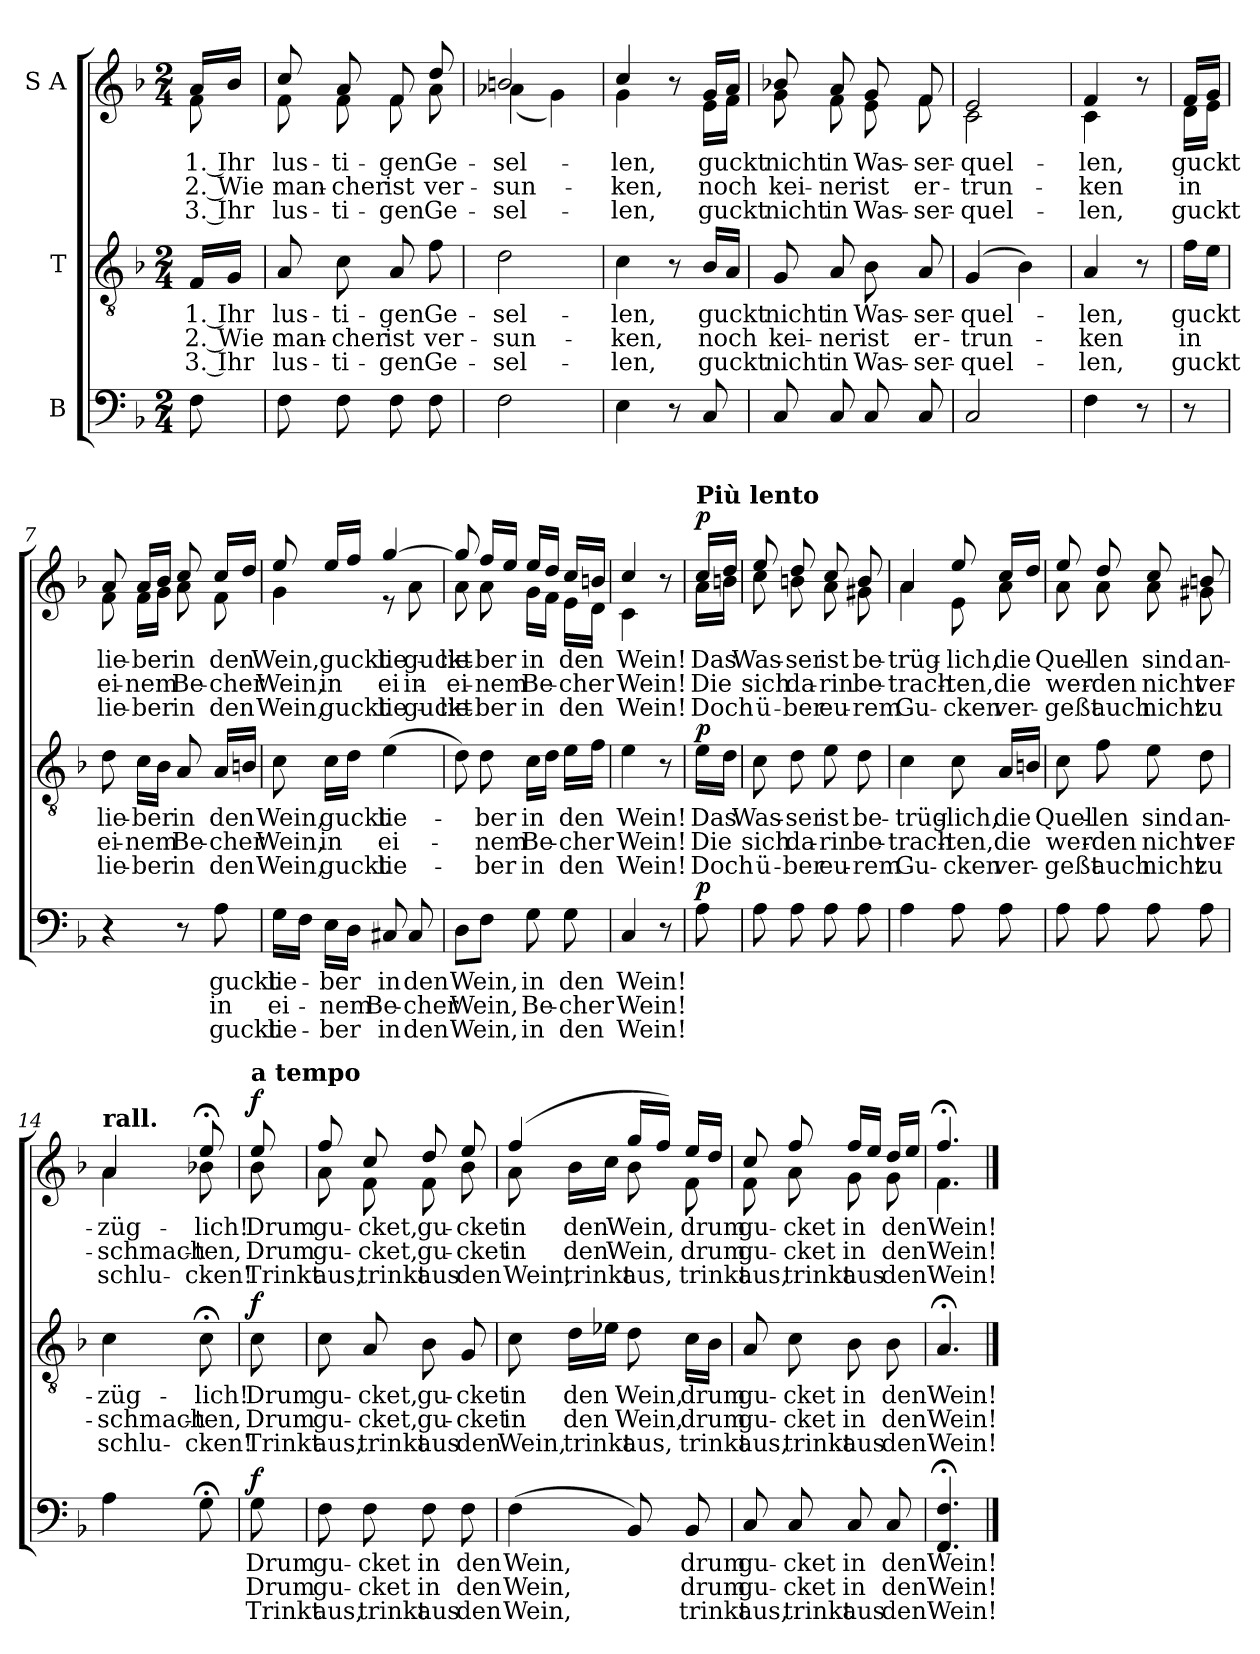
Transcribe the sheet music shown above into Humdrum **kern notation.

**kern	**text	**text	**text	**dynam	**kern	**text	**text	**text	**dynam	**kern	**text	**text	**text	**dynam
*part3	*part3	*part3	*part3	*part3	*part2	*part2	*part2	*part2	*part2	*part1	*part1	*part1	*part1	*part1
*staff3	*staff3	*staff3	*staff3	*staff3	*staff2	*staff2	*staff2	*staff2	*staff2	*staff1	*staff1	*staff1	*staff1	*staff1
*I"B	*	*	*	*	*I"T	*	*	*	*	*I"S A	*	*	*	*
*clefF4	*	*	*	*	*clefGv2	*	*	*	*	*clefG2	*	*	*	*
*k[b-]	*	*	*	*	*k[b-]	*	*	*	*	*k[b-]	*	*	*	*
*M2/4	*	*	*	*	*M2/4	*	*	*	*	*M2/4	*	*	*	*
=	=	=	=	=	=	=	=	=	=	=	=	=	=	=
!	!	!	!	!	!	!	!	!	!	!LO:TX:a:B:t=Fröhlich	!	!	!	!
!	!	!	!	!	!	!LO:LY:b	!LO:LY:b	!LO:LY:b	!	!	!LO:LY:b	!LO:LY:b	!LO:LY:b	!
*	*	*	*	*	*	*	*	*	*	*^	*	*	*	*
8F\	.	.	.	.	16F/LL	1. Ihr	2. Wie	3. Ihr	.	16a/LL	8f\	1. Ihr	2. Wie	3. Ihr	.
.	.	.	.	.	16G/JJ	.	.	.	.	16b-/JJ	.	.	.	.	.
=1	=1	=1	=1	=1	=1	=1	=1	=1	=1	=1	=1	=1	=1	=1	=1
!	!	!	!	!	!	!LO:LY:b	!LO:LY:b	!LO:LY:b	!	!	!	!LO:LY:b	!LO:LY:b	!LO:LY:b	!
8F\	.	.	.	.	8A/	lus-	man-	lus-	.	8cc/	8f\	lus-	man-	lus-	.
!	!	!	!	!	!	!LO:LY:b	!LO:LY:b	!LO:LY:b	!	!	!	!LO:LY:b	!LO:LY:b	!LO:LY:b	!
8F\	.	.	.	.	8c\	-ti-	-cher	-ti-	.	8a/	8f\	-ti-	-cher	-ti-	.
!	!	!	!	!	!	!LO:LY:b	!LO:LY:b	!LO:LY:b	!	!	!	!LO:LY:b	!LO:LY:b	!LO:LY:b	!
8F\	.	.	.	.	8A/	-gen	ist	-gen	.	8f/	8f\	-gen	ist	-gen	.
!	!	!	!	!	!	!LO:LY:b	!LO:LY:b	!LO:LY:b	!	!	!	!LO:LY:b	!LO:LY:b	!LO:LY:b	!
8F\	.	.	.	.	8f\	Ge-	ver-	Ge-	.	8dd/	8a\	Ge-	ver-	Ge-	.
=2	=2	=2	=2	=2	=2	=2	=2	=2	=2	=2	=2	=2	=2	=2	=2
!	!	!	!	!	!	!LO:LY:b	!LO:LY:b	!LO:LY:b	!	!	!	!LO:LY:b	!LO:LY:b	!LO:LY:b	!
2F\	.	.	.	.	2d\	-sel-	-sun-	-sel-	.	2bn/	(4a-X\	-sel-	-sun-	-sel-	.
.	.	.	.	.	.	.	.	.	.	.	4g\)	.	.	.	.
=3	=3	=3	=3	=3	=3	=3	=3	=3	=3	=3	=3	=3	=3	=3	=3
!	!	!	!	!	!	!LO:LY:b	!LO:LY:b	!LO:LY:b	!	!	!	!LO:LY:b	!LO:LY:b	!LO:LY:b	!
4E\	.	.	.	.	4c\	-len,	-ken,	-len,	.	4cc/	4g\	-len,	-ken,	-len,	.
8r	.	.	.	.	8r	.	.	.	.	8r	8ryy	.	.	.	.
!	!	!	!	!	!	!LO:LY:b	!LO:LY:b	!LO:LY:b	!	!	!	!LO:LY:b	!LO:LY:b	!LO:LY:b	!
8C/	.	.	.	.	16B-/LL	guckt	noch	guckt	.	16g/LL	16e\LL	guckt	noch	guckt	.
.	.	.	.	.	16A/JJ	.	.	.	.	16a/JJ	16f\JJ	.	.	.	.
=4	=4	=4	=4	=4	=4	=4	=4	=4	=4	=4	=4	=4	=4	=4	=4
!	!	!	!	!	!	!LO:LY:b	!LO:LY:b	!LO:LY:b	!	!	!	!LO:LY:b	!LO:LY:b	!LO:LY:b	!
8C/	.	.	.	.	8G/	nicht	kei-	nicht	.	8b-X/	8g\	nicht	kei-	nicht	.
!	!	!	!	!	!	!LO:LY:b	!LO:LY:b	!LO:LY:b	!	!	!	!LO:LY:b	!LO:LY:b	!LO:LY:b	!
8C/	.	.	.	.	8A/	in	-ner	in	.	8a/	8f\	in	-ner	in	.
!	!	!	!	!	!	!LO:LY:b	!LO:LY:b	!LO:LY:b	!	!	!	!LO:LY:b	!LO:LY:b	!LO:LY:b	!
8C/	.	.	.	.	8B-\	Was-	ist	Was-	.	8g/	8e\	Was-	ist	Was-	.
!	!	!	!	!	!	!LO:LY:b	!LO:LY:b	!LO:LY:b	!	!	!	!LO:LY:b	!LO:LY:b	!LO:LY:b	!
8C/	.	.	.	.	8A/	-ser-	er-	-ser-	.	8f/	8f\	-ser-	er-	-ser-	.
=5	=5	=5	=5	=5	=5	=5	=5	=5	=5	=5	=5	=5	=5	=5	=5
!	!	!	!	!	!	!LO:LY:b	!LO:LY:b	!LO:LY:b	!	!	!	!LO:LY:b	!LO:LY:b	!LO:LY:b	!
2C/	.	.	.	.	(4G/	-quel-	-trun-	-quel-	.	2e/	2c\	-quel-	-trun-	-quel-	.
.	.	.	.	.	4B-\)	.	.	.	.	.	.	.	.	.	.
=6	=6	=6	=6	=6	=6	=6	=6	=6	=6	=6	=6	=6	=6	=6	=6
!	!	!	!	!	!	!LO:LY:b	!LO:LY:b	!LO:LY:b	!	!	!	!LO:LY:b	!LO:LY:b	!LO:LY:b	!
4F\	.	.	.	.	4A/	-len,	-ken	-len,	.	4f/	4c\	-len,	-ken	-len,	.
8r	.	.	.	.	8r	.	.	.	.	8r	8ryy	.	.	.	.
!!LO:LB:g=z	!!
=6X1	=6X1	=6X1	=6X1	=6X1	=6X1	=6X1	=6X1	=6X1	=6X1	=6X1	=6X1	=6X1	=6X1	=6X1	=6X1
!	!	!	!	!	!	!LO:LY:b	!LO:LY:b	!LO:LY:b	!	!	!	!LO:LY:b	!LO:LY:b	!LO:LY:b	!
8r	.	.	.	.	16f\LL	guckt	in	guckt	.	16f/LL	16d\LL	guckt	in	guckt	.
.	.	.	.	.	16e\JJ	.	.	.	.	16g/JJ	16e\JJ	.	.	.	.
=7	=7	=7	=7	=7	=7	=7	=7	=7	=7	=7	=7	=7	=7	=7	=7
!	!	!	!	!	!	!LO:LY:b	!LO:LY:b	!LO:LY:b	!	!	!	!LO:LY:b	!LO:LY:b	!LO:LY:b	!
4r	.	.	.	.	8d\	lie-	ei-	lie-	.	8a/	8f\	lie-	ei-	lie-	.
!	!	!	!	!	!	!LO:LY:b	!LO:LY:b	!LO:LY:b	!	!	!	!LO:LY:b	!LO:LY:b	!LO:LY:b	!
.	.	.	.	.	16c\LL	-ber	-nem	-ber	.	16a/LL	16f\LL	-ber	-nem	-ber	.
.	.	.	.	.	16B-\JJ	.	.	.	.	16b-/JJ	16g\JJ	.	.	.	.
!	!	!	!	!	!	!LO:LY:b	!LO:LY:b	!LO:LY:b	!	!	!	!LO:LY:b	!LO:LY:b	!LO:LY:b	!
8r	.	.	.	.	8A/	in	Be-	in	.	8cc/	8a\	in	Be-	in	.
!	!LO:LY:b	!LO:LY:b	!LO:LY:b	!	!	!LO:LY:b	!LO:LY:b	!LO:LY:b	!	!	!	!LO:LY:b	!LO:LY:b	!LO:LY:b	!
8A\	guckt	in	guckt	.	16A/LL	den	-cher	den	.	16cc/LL	8f\	den	-cher	den	.
.	.	.	.	.	16Bn/JJ	.	.	.	.	16dd/JJ	.	.	.	.	.
=8	=8	=8	=8	=8	=8	=8	=8	=8	=8	=8	=8	=8	=8	=8	=8
!	!LO:LY:b	!LO:LY:b	!LO:LY:b	!	!	!LO:LY:b	!LO:LY:b	!LO:LY:b	!	!	!	!LO:LY:b	!LO:LY:b	!LO:LY:b	!
16G\LL	lie-	ei-	lie-	.	8c\	Wein,	Wein,	Wein,	.	8ee/	4g\	Wein,	Wein,	Wein,	.
16F\JJ	.	.	.	.	.	.	.	.	.	.	.	.	.	.	.
!	!LO:LY:b	!LO:LY:b	!LO:LY:b	!	!	!LO:LY:b	!LO:LY:b	!LO:LY:b	!	!	!	!LO:LY:b	!LO:LY:b	!LO:LY:b	!
16E\LL	-ber	-nem	-ber	.	16c\LL	guckt	in	guckt	.	16ee/LL	.	guckt	in	guckt	.
16D\JJ	.	.	.	.	16d\JJ	.	.	.	.	16ff/JJ	.	.	.	.	.
!	!LO:LY:b	!LO:LY:b	!LO:LY:b	!	!	!LO:LY:b	!LO:LY:b	!LO:LY:b	!	!	!	!LO:LY:b	!LO:LY:b	!LO:LY:b	!
8C#X/	in	Be-	in	.	(4e\	lie-	ei-	lie-	.	[4gg/	8r	lie-	ei-	lie-	.
!	!LO:LY:b	!LO:LY:b	!LO:LY:b	!	!	!	!	!	!	!	!	!LO:LY:b	!LO:LY:b	!LO:LY:b	!
8C#/	den	-cher	den	.	.	.	.	.	.	.	8a\	guckt	in	guckt	.
=9	=9	=9	=9	=9	=9	=9	=9	=9	=9	=9	=9	=9	=9	=9	=9
!	!LO:LY:b	!LO:LY:b	!LO:LY:b	!	!	!	!	!	!	!	!	!LO:LY:b	!LO:LY:b	!LO:LY:b	!
8D\L	Wein,	Wein,	Wein,	.	8d\)	.	.	.	.	8gg/]	8a\	lie-	ei-	lie-	.
!	!	!	!	!	!	!LO:LY:b	!LO:LY:b	!LO:LY:b	!	!	!	!LO:LY:b	!LO:LY:b	!LO:LY:b	!
!	!	!	!	!	!	!	!	!	!	!	!	!LO:LY:b	!LO:LY:b	!LO:LY:b	!
8F\J	.	.	.	.	8d\	-ber	-nem	-ber	.	16ff/LL	8a\	-ber	-nem	-ber	.
.	.	.	.	.	.	.	.	.	.	16ee/JJ	.	.	.	.	.
!	!LO:LY:b	!LO:LY:b	!LO:LY:b	!	!	!LO:LY:b	!LO:LY:b	!LO:LY:b	!	!	!	!LO:LY:b	!LO:LY:b	!LO:LY:b	!
8G\	in	Be-	in	.	16c\LL	in	Be-	in	.	16ee/LL	16g\LL	in	Be-	in	.
.	.	.	.	.	16d\JJ	.	.	.	.	16dd/JJ	16f\JJ	.	.	.	.
!	!LO:LY:b	!LO:LY:b	!LO:LY:b	!	!	!LO:LY:b	!LO:LY:b	!LO:LY:b	!	!	!	!LO:LY:b	!LO:LY:b	!LO:LY:b	!
8G\	den	-cher	den	.	16e\LL	den	-cher	den	.	16cc/LL	16e\LL	den	-cher	den	.
.	.	.	.	.	16f\JJ	.	.	.	.	16bn/JJ	16d\JJ	.	.	.	.
=10	=10	=10	=10	=10	=10	=10	=10	=10	=10	=10	=10	=10	=10	=10	=10
!	!LO:LY:b	!LO:LY:b	!LO:LY:b	!	!	!LO:LY:b	!LO:LY:b	!LO:LY:b	!	!	!	!LO:LY:b	!LO:LY:b	!LO:LY:b	!
4C/	Wein!	Wein!	Wein!	.	4e\	Wein!	Wein!	Wein!	.	4cc/	4c\	Wein!	Wein!	Wein!	.
8r	.	.	.	.	8r	.	.	.	.	8r	8ryy	.	.	.	.
!!LO:PB:g=z	!!
=10X2	=10X2	=10X2	=10X2	=10X2	=10X2	=10X2	=10X2	=10X2	=10X2	=10X2	=10X2	=10X2	=10X2	=10X2	=10X2
!	!	!	!	!	!	!	!	!	!	!LO:TX:a:B:t=Più lento	!	!	!	!	!
!	!	!	!	!LO:DY:a	!	!LO:LY:b	!LO:LY:b	!LO:LY:b	!LO:DY:a	!	!	!LO:LY:b	!LO:LY:b	!LO:LY:b	!LO:DY:a
8A\	.	.	.	p	16e\LL	Das	Die	Doch	p	16cc/LL	16a\LL	Das	Die	Doch	p
.	.	.	.	.	16d\JJ	.	.	.	.	16dd/JJ	16bn\JJ	.	.	.	.
=11	=11	=11	=11	=11	=11	=11	=11	=11	=11	=11	=11	=11	=11	=11	=11
!	!	!	!	!	!	!LO:LY:b	!LO:LY:b	!LO:LY:b	!	!	!	!LO:LY:b	!LO:LY:b	!LO:LY:b	!
8A\	.	.	.	.	8c\	Was-	sich	ü-	.	8ee/	8cc\	Was-	sich	ü-	.
!	!	!	!	!	!	!LO:LY:b	!LO:LY:b	!LO:LY:b	!	!	!	!LO:LY:b	!LO:LY:b	!LO:LY:b	!
8A\	.	.	.	.	8d\	-ser	da-	-ber	.	8dd/	8bn\	-ser	da-	-ber	.
!	!	!	!	!	!	!LO:LY:b	!LO:LY:b	!LO:LY:b	!	!	!	!LO:LY:b	!LO:LY:b	!LO:LY:b	!
8A\	.	.	.	.	8e\	ist	-rin	eu-	.	8cc/	8a\	ist	-rin	eu-	.
!	!	!	!	!	!	!LO:LY:b	!LO:LY:b	!LO:LY:b	!	!	!	!LO:LY:b	!LO:LY:b	!LO:LY:b	!
8A\	.	.	.	.	8d\	be-	be-	-rem	.	8b/	8g#X\	be-	be-	-rem	.
=12	=12	=12	=12	=12	=12	=12	=12	=12	=12	=12	=12	=12	=12	=12	=12
!	!	!	!	!	!	!LO:LY:b	!LO:LY:b	!LO:LY:b	!	!	!	!LO:LY:b	!LO:LY:b	!LO:LY:b	!
4A\	.	.	.	.	4c\	-trüg-	-trach-	Gu-	.	4a/	4a\	-trüg-	-trach-	Gu-	.
!	!	!	!	!	!	!LO:LY:b	!LO:LY:b	!LO:LY:b	!	!	!	!LO:LY:b	!LO:LY:b	!LO:LY:b	!
8A\	.	.	.	.	8c\	-lich,	-ten,	-cken	.	8ee/	8e\	-lich,	-ten,	-cken	.
!	!	!	!	!	!	!LO:LY:b	!LO:LY:b	!LO:LY:b	!	!	!	!LO:LY:b	!LO:LY:b	!LO:LY:b	!
8A\	.	.	.	.	16A/LL	die	die	ver-	.	16cc/LL	8a\	die	die	ver-	.
.	.	.	.	.	16Bn/JJ	.	.	.	.	16dd/JJ	.	.	.	.	.
=13	=13	=13	=13	=13	=13	=13	=13	=13	=13	=13	=13	=13	=13	=13	=13
!	!	!	!	!	!	!LO:LY:b	!LO:LY:b	!LO:LY:b	!	!	!	!LO:LY:b	!LO:LY:b	!LO:LY:b	!
8A\	.	.	.	.	8c\	Quel-	wer-	-geßt	.	8ee/	8a\	Quel-	wer-	-geßt	.
!	!	!	!	!	!	!LO:LY:b	!LO:LY:b	!LO:LY:b	!	!	!	!LO:LY:b	!LO:LY:b	!LO:LY:b	!
8A\	.	.	.	.	8f\	-len	-den	auch	.	8dd/	8a\	-len	-den	auch	.
!	!	!	!	!	!	!LO:LY:b	!LO:LY:b	!LO:LY:b	!	!	!	!LO:LY:b	!LO:LY:b	!LO:LY:b	!
8A\	.	.	.	.	8e\	sind	nicht	nicht	.	8cc/	8a\	sind	nicht	nicht	.
!	!	!	!	!	!	!LO:LY:b	!LO:LY:b	!LO:LY:b	!	!	!	!LO:LY:b	!LO:LY:b	!LO:LY:b	!
8A\	.	.	.	.	8d\	an-	ver-	zu	.	8bn/	8g#X\	an-	ver-	zu	.
=14	=14	=14	=14	=14	=14	=14	=14	=14	=14	=14	=14	=14	=14	=14	=14
!	!	!	!	!	!	!	!	!	!	!LO:TX:a:B:t=rall.	!	!	!	!	!
!	!	!	!	!	!	!LO:LY:b	!LO:LY:b	!LO:LY:b	!	!	!	!LO:LY:b	!LO:LY:b	!LO:LY:b	!
4A\	.	.	.	.	4c\	-züg-	-schmach-	schlu-	.	4a/	4a\	-züg-	-schmach-	schlu-	.
!	!	!	!	!	!	!LO:LY:b	!LO:LY:b	!LO:LY:b	!	!	!	!LO:LY:b	!LO:LY:b	!LO:LY:b	!
8G;<\	.	.	.	.	8c;<\	-lich!	-ten,	-cken!	.	8ee;</	8b-X\	-lich!	-ten,	-cken!	.
!!LO:LB:g=z	!!
=14X3	=14X3	=14X3	=14X3	=14X3	=14X3	=14X3	=14X3	=14X3	=14X3	=14X3	=14X3	=14X3	=14X3	=14X3	=14X3
!	!	!	!	!	!	!	!	!	!	!LO:TX:a:B:t=a tempo	!	!	!	!	!
!	!LO:LY:b	!LO:LY:b	!LO:LY:b	!	!	!LO:LY:b	!LO:LY:b	!LO:LY:b	!	!	!	!LO:LY:b	!LO:LY:b	!LO:LY:b	!
!	!	!	!	!LO:DY:a	!	!	!	!	!LO:DY:a	!	!	!LO:LY:b	!LO:LY:b	!LO:LY:b	!LO:DY:a
8G\	Drum	Drum	Trinkt	f	8c\	Drum	Drum	Trinkt	f	8ee/	8b-\	Drum	Drum	Trinkt	f
=15	=15	=15	=15	=15	=15	=15	=15	=15	=15	=15	=15	=15	=15	=15	=15
!	!LO:LY:b	!LO:LY:b	!LO:LY:b	!	!	!LO:LY:b	!LO:LY:b	!LO:LY:b	!	!	!	!LO:LY:b	!LO:LY:b	!LO:LY:b	!
!	!	!	!	!	!	!	!	!	!	!	!	!LO:LY:b	!LO:LY:b	!LO:LY:b	!
8F\	gu-	gu-	aus,	.	8c\	gu-	gu-	aus,	.	8ff/	8a\	gu-	gu-	aus,	.
!	!LO:LY:b	!LO:LY:b	!LO:LY:b	!	!	!LO:LY:b	!LO:LY:b	!LO:LY:b	!	!	!	!LO:LY:b	!LO:LY:b	!LO:LY:b	!
!	!	!	!	!	!	!	!	!	!	!	!	!LO:LY:b	!LO:LY:b	!LO:LY:b	!
8F\	-cket	-cket	trinkt	.	8A/	-cket,	-cket,	trinkt	.	8cc/	8f\	-cket,	-cket,	trinkt	.
!	!LO:LY:b	!LO:LY:b	!LO:LY:b	!	!	!LO:LY:b	!LO:LY:b	!LO:LY:b	!	!	!	!LO:LY:b	!LO:LY:b	!LO:LY:b	!
!	!	!	!	!	!	!	!	!	!	!	!	!LO:LY:b	!LO:LY:b	!LO:LY:b	!
8F\	in	in	aus	.	8B-\	gu-	gu-	aus	.	8dd/	8f\	gu-	gu-	aus	.
!	!LO:LY:b	!LO:LY:b	!LO:LY:b	!	!	!LO:LY:b	!LO:LY:b	!LO:LY:b	!	!	!	!LO:LY:b	!LO:LY:b	!LO:LY:b	!
!	!	!	!	!	!	!	!	!	!	!	!	!LO:LY:b	!LO:LY:b	!LO:LY:b	!
8F\	den	den	den	.	8G/	-cket	-cket	den	.	8ee/	8b-\	-cket	-cket	den	.
=16	=16	=16	=16	=16	=16	=16	=16	=16	=16	=16	=16	=16	=16	=16	=16
!	!LO:LY:b	!LO:LY:b	!LO:LY:b	!	!	!LO:LY:b	!LO:LY:b	!LO:LY:b	!	!	!	!LO:LY:b	!LO:LY:b	!LO:LY:b	!
!	!	!	!	!	!	!	!	!	!	!	!	!LO:LY:b	!LO:LY:b	!LO:LY:b	!
(4F\	Wein,	Wein,	Wein,	.	8c\	in	in	Wein,	.	(4ff/	8a\	in	in	Wein,	.
!	!	!	!	!	!	!LO:LY:b	!LO:LY:b	!LO:LY:b	!	!	!	!LO:LY:b	!LO:LY:b	!LO:LY:b	!
.	.	.	.	.	16d\LL	den	den	trinkt	.	.	16b-\LL	den	den	trinkt	.
.	.	.	.	.	16e-X\JJ	.	.	.	.	.	16cc\JJ	.	.	.	.
!	!	!	!	!	!	!LO:LY:b	!LO:LY:b	!LO:LY:b	!	!	!	!LO:LY:b	!LO:LY:b	!LO:LY:b	!
8BB-/)	.	.	.	.	8d\	Wein,	Wein,	aus,	.	16gg/LL	8b-\	Wein,	Wein,	aus,	.
.	.	.	.	.	.	.	.	.	.	16ff/JJ)	.	.	.	.	.
!	!LO:LY:b	!LO:LY:b	!LO:LY:b	!	!	!LO:LY:b	!LO:LY:b	!LO:LY:b	!	!	!	!LO:LY:b	!LO:LY:b	!LO:LY:b	!
8BB-/	drum	drum	trinkt	.	16c\LL	drum	drum	trinkt	.	16ee/LL	8f\	drum	drum	trinkt	.
.	.	.	.	.	16B-\JJ	.	.	.	.	16dd/JJ	.	.	.	.	.
=17	=17	=17	=17	=17	=17	=17	=17	=17	=17	=17	=17	=17	=17	=17	=17
!	!LO:LY:b	!LO:LY:b	!LO:LY:b	!	!	!LO:LY:b	!LO:LY:b	!LO:LY:b	!	!	!	!LO:LY:b	!LO:LY:b	!LO:LY:b	!
8C/	gu-	gu-	aus,	.	8A/	gu-	gu-	aus,	.	8cc/	8f\	gu-	gu-	aus,	.
!	!LO:LY:b	!LO:LY:b	!LO:LY:b	!	!	!LO:LY:b	!LO:LY:b	!LO:LY:b	!	!	!	!LO:LY:b	!LO:LY:b	!LO:LY:b	!
8C/	-cket	-cket	trinkt	.	8c\	-cket	-cket	trinkt	.	8ff/	8a\	-cket	-cket	trinkt	.
!	!LO:LY:b	!LO:LY:b	!LO:LY:b	!	!	!LO:LY:b	!LO:LY:b	!LO:LY:b	!	!	!	!LO:LY:b	!LO:LY:b	!LO:LY:b	!
8C/	in	in	aus	.	8B-\	in	in	aus	.	16ff/LL	8g\	in	in	aus	.
.	.	.	.	.	.	.	.	.	.	16ee/JJ	.	.	.	.	.
!	!LO:LY:b	!LO:LY:b	!LO:LY:b	!	!	!LO:LY:b	!LO:LY:b	!LO:LY:b	!	!	!	!LO:LY:b	!LO:LY:b	!LO:LY:b	!
8C/	den	den	den	.	8B-\	den	den	den	.	16dd/LL	8g\	den	den	den	.
.	.	.	.	.	.	.	.	.	.	16ee/JJ	.	.	.	.	.
=18	=18	=18	=18	=18	=18	=18	=18	=18	=18	=18	=18	=18	=18	=18	=18
!	!LO:LY:b	!LO:LY:b	!LO:LY:b	!	!	!LO:LY:b	!LO:LY:b	!LO:LY:b	!	!	!	!LO:LY:b	!LO:LY:b	!LO:LY:b	!
4.FF/;< 4.F/;<	Wein!	Wein!	Wein!	.	4.A;</	Wein!	Wein!	Wein!	.	4.ff;</	4.f\	Wein!	Wein!	Wein!	.
*	*	*	*	*	*	*	*	*	*	*v	*v	*	*	*	*
==	==	==	==	==	==	==	==	==	==	==	==	==	==	==
*-	*-	*-	*-	*-	*-	*-	*-	*-	*-	*-	*-	*-	*-	*-
